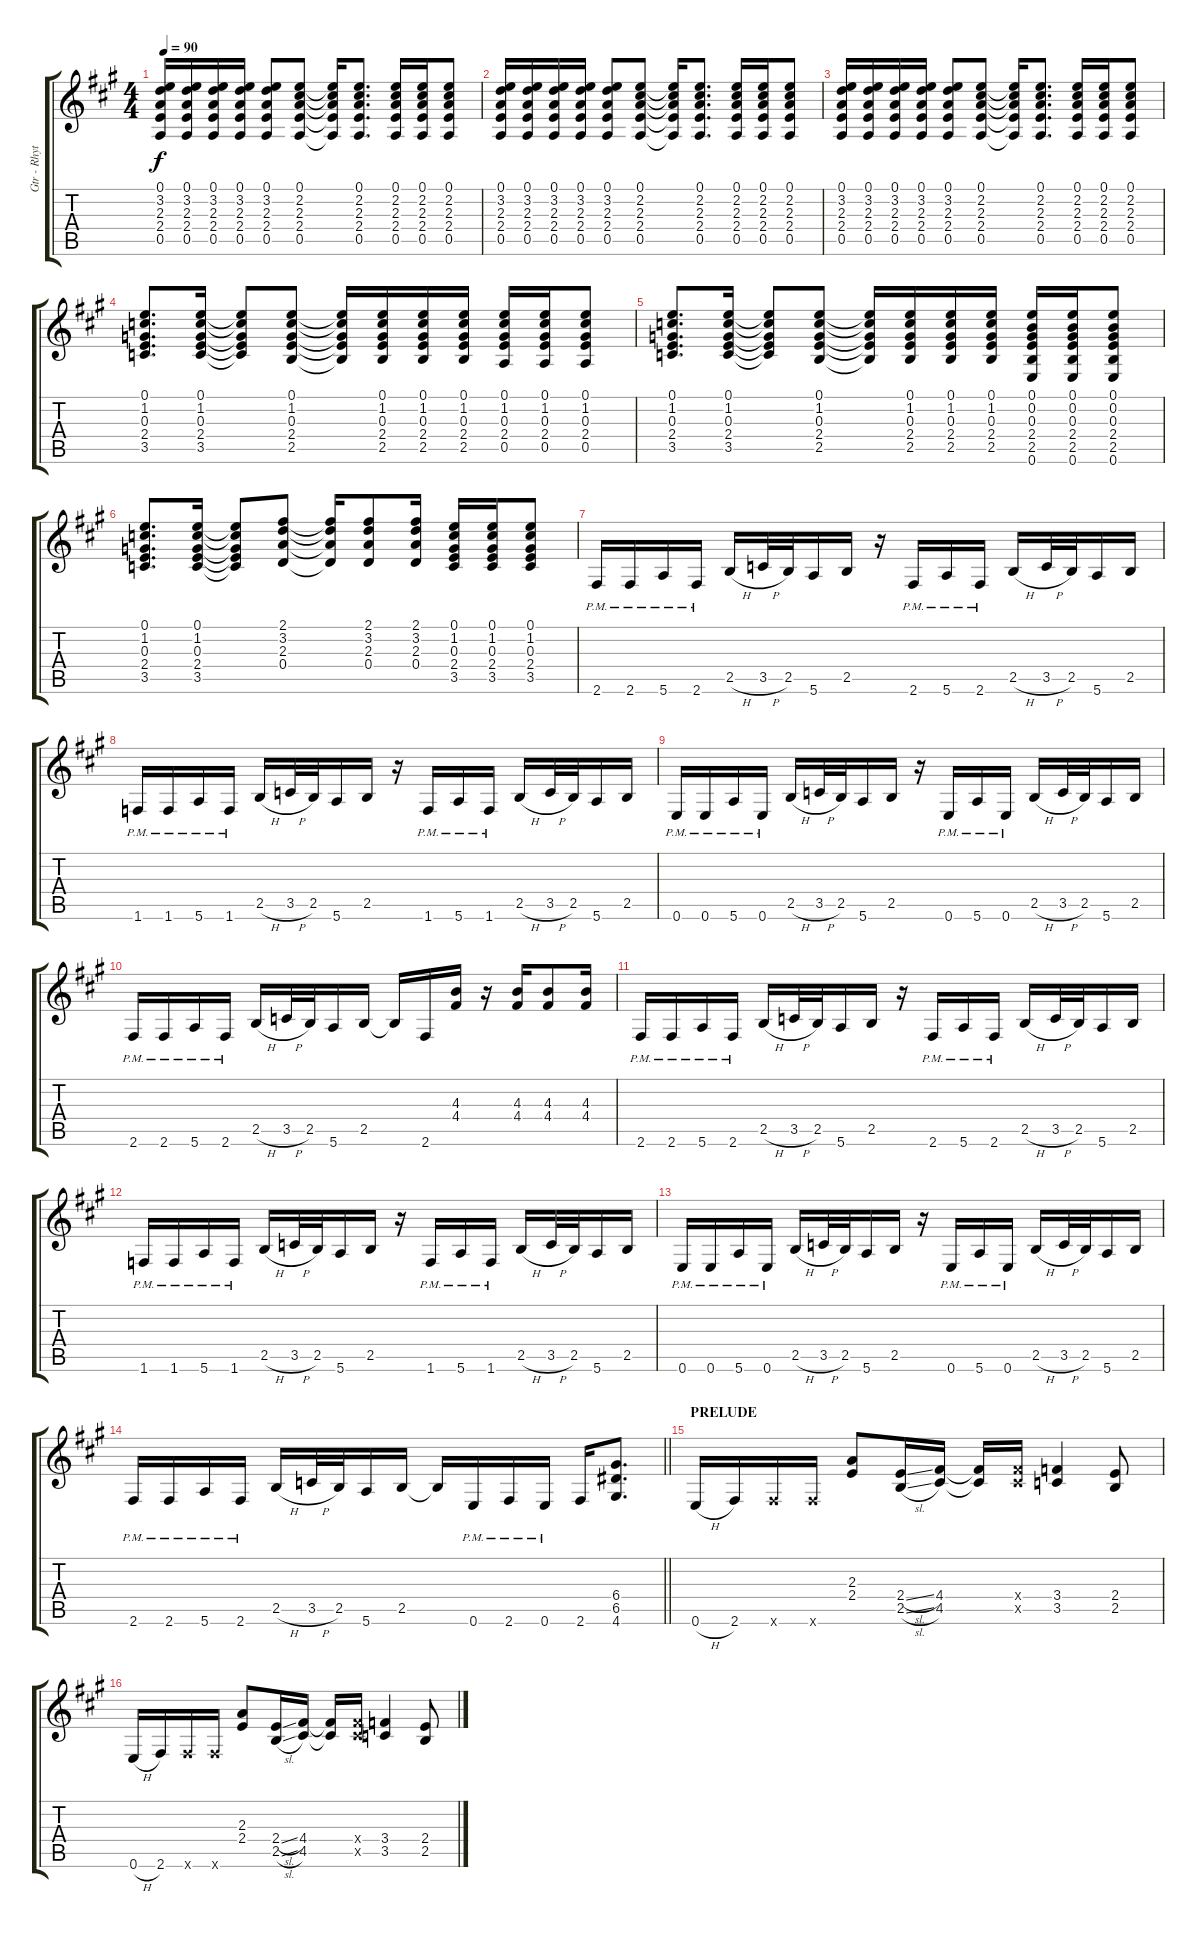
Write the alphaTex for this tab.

\track ("Gtr - Rhythm 2" "Gtr - Rhyt") {instrument overdrivenguitar}
\staff {score tabs}
\tuning (E4 B3 G3 D3 A2 E2) {hide}
\ts (4 4)
\tempo 90
\clef g2
\ks f#minor
(0.1 3.2 2.3 2.4 0.5).16{dy f} (0.1 3.2 2.3 2.4 0.5).16 (0.1 3.2 2.3 2.4 0.5).16 (0.1 3.2 2.3 2.4 0.5).16 (0.1 3.2 2.3 2.4 0.5).8 (0.1 2.2 2.3 2.4 0.5).8 (0.1{t} 2.2{t} 2.3{t} 2.4{t} 0.5{t}).16 (0.1 2.2 2.3 2.4 0.5).8{d} (0.1 2.2 2.3 2.4 0.5).16 (0.1 2.2 2.3 2.4 0.5).16 (0.1 2.2 2.3 2.4 0.5).8 |
(0.1 3.2 2.3 2.4 0.5).16 (0.1 3.2 2.3 2.4 0.5).16 (0.1 3.2 2.3 2.4 0.5).16 (0.1 3.2 2.3 2.4 0.5).16 (0.1 3.2 2.3 2.4 0.5).8 (0.1 2.2 2.3 2.4 0.5).8 (0.1{t} 2.2{t} 2.3{t} 2.4{t} 0.5{t}).16 (0.1 2.2 2.3 2.4 0.5).8{d} (0.1 2.2 2.3 2.4 0.5).16 (0.1 2.2 2.3 2.4 0.5).16 (0.1 2.2 2.3 2.4 0.5).8 |
(0.1 3.2 2.3 2.4 0.5).16 (0.1 3.2 2.3 2.4 0.5).16 (0.1 3.2 2.3 2.4 0.5).16 (0.1 3.2 2.3 2.4 0.5).16 (0.1 3.2 2.3 2.4 0.5).8 (0.1 2.2 2.3 2.4 0.5).8 (0.1{t} 2.2{t} 2.3{t} 2.4{t} 0.5{t}).16 (0.1 2.2 2.3 2.4 0.5).8{d} (0.1 2.2 2.3 2.4 0.5).16 (0.1 2.2 2.3 2.4 0.5).16 (0.1 2.2 2.3 2.4 0.5).8 |
(0.1 1.2 0.3 2.4 3.5).8{d} (0.1 1.2 0.3 2.4 3.5).16 (0.1{t} 1.2{t} 0.3{t} 2.4{t} 3.5{t}).8 (0.1 1.2 0.3 2.4 2.5).8 (0.1{t} 1.2{t} 0.3{t} 2.4{t} 2.5{t}).16 (0.1 1.2 0.3 2.4 2.5).16 (0.1 1.2 0.3 2.4 2.5).16 (0.1 1.2 0.3 2.4 2.5).16 (0.1 1.2 0.3 2.4 0.5).16 (0.1 1.2 0.3 2.4 0.5).16 (0.1 1.2 0.3 2.4 0.5).8 |
(0.1 1.2 0.3 2.4 3.5).8{d} (0.1 1.2 0.3 2.4 3.5).16 (0.1{t} 1.2{t} 0.3{t} 2.4{t} 3.5{t}).8 (0.1 1.2 0.3 2.4 2.5).8 (0.1{t} 1.2{t} 0.3{t} 2.4{t} 2.5{t}).16 (0.1 1.2 0.3 2.4 2.5).16 (0.1 1.2 0.3 2.4 2.5).16 (0.1 1.2 0.3 2.4 2.5).16 (0.1 0.2 0.3 2.4 2.5 0.6).16 (0.1 0.2 0.3 2.4 2.5 0.6).16 (0.1 0.2 0.3 2.4 2.5 0.6).8 |
(0.1 1.2 0.3 2.4 3.5).8{d} (0.1 1.2 0.3 2.4 3.5).16 (0.1{t} 1.2{t} 0.3{t} 2.4{t} 3.5{t}).8 (2.1 3.2 2.3 0.4).8 (2.1{t} 3.2{t} 2.3{t} 0.4{t}).16 (2.1 3.2 2.3 0.4).8 (2.1 3.2 2.3 0.4).16 (0.1 1.2 0.3 2.4 3.5).16 (0.1 1.2 0.3 2.4 3.5).16 (0.1 1.2 0.3 2.4 3.5).8 |
2.6{pm}.16 2.6{pm}.16 5.6{pm}.16 2.6{pm}.16 2.5{h}.16 3.5{h}.32 2.5.32{beam splitsecondary} 5.6.16 2.5.16 r.16 2.6{pm}.16 5.6{pm}.16 2.6{pm}.16 2.5{h}.16 3.5{h}.32 2.5.32{beam splitsecondary} 5.6.16 2.5.16 |
1.6{pm}.16 1.6{pm}.16 5.6{pm}.16 1.6{pm}.16 2.5{h}.16 3.5{h}.32 2.5.32{beam splitsecondary} 5.6.16 2.5.16 r.16 1.6{pm}.16 5.6{pm}.16 1.6{pm}.16 2.5{h}.16 3.5{h}.32 2.5.32{beam splitsecondary} 5.6.16 2.5.16 |
0.6{pm}.16 0.6{pm}.16 5.6{pm}.16 0.6{pm}.16 2.5{h}.16 3.5{h}.32 2.5.32{beam splitsecondary} 5.6.16 2.5.16 r.16 0.6{pm}.16 5.6{pm}.16 0.6{pm}.16 2.5{h}.16 3.5{h}.32 2.5.32{beam splitsecondary} 5.6.16 2.5.16 |
2.6{pm}.16 2.6{pm}.16 5.6{pm}.16 2.6{pm}.16 2.5{h}.16 3.5{h}.32 2.5.32{beam splitsecondary} 5.6.16 2.5.16 2.5{t}.16 2.6.16 (4.3 4.4).16 r.16 (4.3 4.4).16 (4.3 4.4).8 (4.3 4.4).16 |
2.6{pm}.16 2.6{pm}.16 5.6{pm}.16 2.6{pm}.16 2.5{h}.16 3.5{h}.32 2.5.32{beam splitsecondary} 5.6.16 2.5.16 r.16 2.6{pm}.16 5.6{pm}.16 2.6{pm}.16 2.5{h}.16 3.5{h}.32 2.5.32{beam splitsecondary} 5.6.16 2.5.16 |
1.6{pm}.16 1.6{pm}.16 5.6{pm}.16 1.6{pm}.16 2.5{h}.16 3.5{h}.32 2.5.32{beam splitsecondary} 5.6.16 2.5.16 r.16 1.6{pm}.16 5.6{pm}.16 1.6{pm}.16 2.5{h}.16 3.5{h}.32 2.5.32{beam splitsecondary} 5.6.16 2.5.16 |
0.6{pm}.16 0.6{pm}.16 5.6{pm}.16 0.6{pm}.16 2.5{h}.16 3.5{h}.32 2.5.32{beam splitsecondary} 5.6.16 2.5.16 r.16 0.6{pm}.16 5.6{pm}.16 0.6{pm}.16 2.5{h}.16 3.5{h}.32 2.5.32{beam splitsecondary} 5.6.16 2.5.16 |
\barLineRight lightlight
2.6{pm}.16 2.6{pm}.16 5.6{pm}.16 2.6{pm}.16 2.5{h}.16 3.5{h}.32 2.5.32{beam splitsecondary} 5.6.16 2.5.16 2.5{t}.16 0.6{pm}.16 2.6{pm}.16 0.6{pm}.16 2.6.16 (6.4 6.5 4.6).8{d} |
\section ("" "PRELUDE")
0.6{h}.16 2.6.16 2.6{x}.16 2.6{x}.16 (2.3 2.4).8 (2.4{sl} 2.5{sl}).16 (4.4 4.5).16 (4.4{t} 4.5{t}).16 (4.4{x} 4.5{x}).16 (3.4 3.5).4 (2.4 2.5).8 |
0.6{h}.16 2.6.16 2.6{x}.16 2.6{x}.16 (2.3 2.4).8 (2.4{sl} 2.5{sl}).16 (4.4 4.5).16 (4.4{t} 4.5{t}).16 (4.4{x} 4.5{x}).16 (3.4 3.5).4 (2.4 2.5).8
